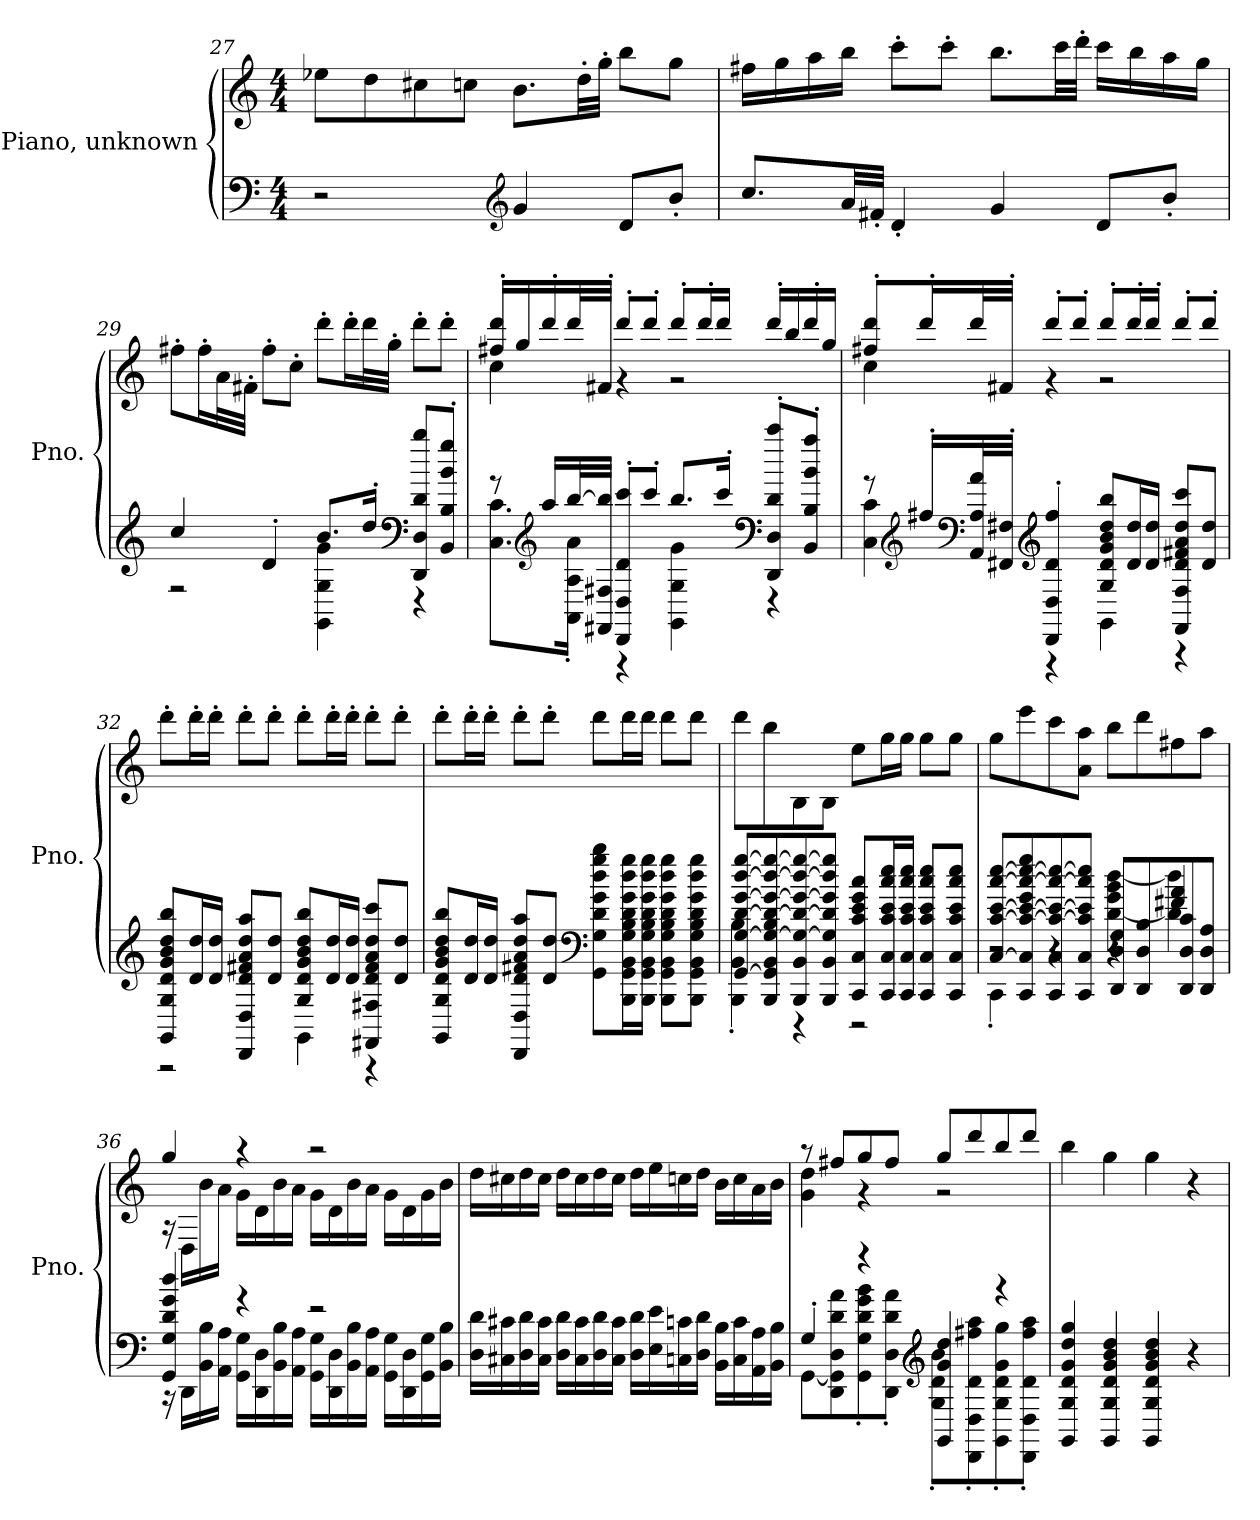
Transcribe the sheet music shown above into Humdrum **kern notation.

**kern	**kern
*part1	*part1
*staff2	*staff1
*I"Piano, unknown	*
*I'Pno.	*
*clefF4	*clefG2
*k[]	*k[]
*M4/4	*M4/4
=27	=27
2r	8ee-X\L
.	8dd\
.	8cc#X\
.	8ccn\J
*clefG2	*
4g/	8.b\L
.	32dd'\LL
.	32gg'\JJJ
8d/L	8bb\L
8b'/J	8gg\J
!!LO:LB:g=z
=28	=28
8.cc/L	16ff#X\LL
.	16gg\
.	16aa\
32a/LL	16bb\JJ
32f#X'/JJJ	.
4d'/	8ccc'\L
.	8ccc'\J
4g/	8.bb\L
.	32ccc\LL
.	32ddd'\JJJ
8d/L	16ccc\LL
.	16bb\
8b'/J	16aa\
.	16gg\JJ
=29	=29
*^	*
4cc/	2r	8ff#X'\L
.	.	16ff#'\L
.	.	32a\L
.	.	32f#X'\JJJ
4d'/	.	8ff#'\L
.	.	8cc'\J
8.b/L	4GG\ 4G\ 4g\	8ddd'\L
.	.	16ddd'\L
16dd'/Jk	.	32ddd\L
.	.	32gg'\JJJ
*clefF4	*	*
8DD/ 8D/ 8d/ 8bb/L	4r	8ddd'\L
8BB/' 8B/' 8b/' 8gg/'J	.	8ddd'\J
!!LO:LB:g=z
=30	=30	=30
*	*	*^
8r	8.C\ 8.c\L	16ff#X/' 16ddd/'LL	4cc\
.	.	16gg/	.
*clefG2	*	*	*
16aa/LL	.	16ddd'/	.
[32bb/L	16AA\' 16A\' 16a\'Jk	32ddd/L	.
32FF#X/ 32F#X/ 32bb/]JJJ	.	32f#X'/JJJ	.
8DD/' 8D/' 8d/' 8ccc/'L	4r	8ddd'/L	4r
8ccc'/J	.	8ddd'/J	.
8.bb/L	4GG\ 4G\ 4g\	8ddd'/L	2r
.	.	16ddd'/L	.
16ccc'/Jk	.	16ddd/JJ	.
*clefF4	*	*	*
8DD/' 8D/' 8d/' 8ccc/'L	4r	16ddd'/LL	.
.	.	16bb/	.
8BB/' 8B/' 8b/' 8aa/'J	.	16ddd'/	.
.	.	16gg/JJ	.
=31	=31	=31	=31
8r	4C\ 4c\	8ff#X/' 8ddd/'L	4cc\
*clefG2	*	*	*
16ff#X'/LL	.	16ddd'/L	.
*clefF4	*	*	*
32AA/ 32A/ 32a/L	.	32ddd/L	.
32FF#X/' 32F#X/'JJJ	.	32f#X'/JJJ	.
*clefG2	*	*	*
4DD/' 4D/' 4d/' 4ff#/'	4r	8ddd'/L	4r
.	.	8ddd'/J	.
8G/ 8d/ 8g/ 8b/ 8dd/ 8bb/L	4GG\	8ddd'/L	2r
16d/ 16dd/L	.	16ddd'/L	.
16d/ 16dd/JJ	.	16ddd'/JJ	.
8FF#/ 8F#/ 8d/ 8f#X/ 8a/ 8dd/ 8ccc/L	4r	8ddd'/L	.
8d/ 8dd/J	.	8ddd'/J	.
*	*	*v	*v
!!LO:LB:g=z
=32	=32	=32
8GG/ 8G/ 8d/ 8g/ 8b/ 8dd/ 8bb/L	2r	8ddd'\L
16d/ 16dd/L	.	16ddd'\L
16d/ 16dd/JJ	.	16ddd'\JJ
8DD/ 8D/ 8d/ 8f#X/ 8a/ 8dd/ 8aa/L	.	8ddd'\L
8d/ 8dd/J	.	8ddd'\J
8G/ 8d/ 8g/ 8b/ 8dd/ 8bb/L	4GG\	8ddd'\L
16d/ 16dd/L	.	16ddd'\L
16d/ 16dd/JJ	.	16ddd'\JJ
8FF#X/ 8F#X/ 8d/ 8f#/ 8a/ 8dd/ 8ccc/L	4r	8ddd'\L
8d/ 8dd/J	.	8ddd'\J
*v	*v	*
=33	=33
8GG/ 8G/ 8d/ 8g/ 8b/ 8dd/ 8bb/L	8ddd'\L
16d/ 16dd/L	16ddd'\L
16d/ 16dd/JJ	16ddd'\JJ
8DD/ 8D/ 8d/ 8f#X/ 8a/ 8dd/ 8aa/L	8ddd'\L
8d/ 8dd/J	8ddd'\J
*clefF4	*
8GG\ 8G\ 8d\ 8g\ 8dd\ 8gg\ 8bb\L	8ddd\L
16BBB\ 16GG\ 16BB\ 16G\ 16B\ 16d\ 16g\ 16dd\ 16gg\L	16ddd\L
16BBB\ 16GG\ 16BB\ 16G\ 16B\ 16d\ 16g\ 16dd\ 16gg\JJ	16ddd\JJ
8BBB\ 8GG\ 8BB\ 8G\ 8B\ 8d\ 8g\ 8dd\ 8gg\L	8ddd\L
8BBB\ 8GG\ 8BB\ 8G\ 8B\ 8d\ 8g\ 8dd\ 8gg\J	8ddd\J
=34	=34
*^	*
[8GG/ [8G/ [8d/ [8g/ [8dd/ [8gg/L	4BBB\' 4BB\' 4B\'	8ddd\L
8BBB/ 8GG/] 8BB/ 8G/_ 8B/ 8d/_ 8g/_ 8dd/_ 8gg/_	.	8bb\
8BBB/ 8BB/ 8G/_ 8d/_ 8g/_ 8dd/_ 8gg/_	4r	8B\
8BBB/ 8BB/ 8G/] 8d/] 8g/] 8dd/] 8gg/]J	.	8B\J
8CC/ 8C/ 8c/ 8e/ 8g/ 8cc/L	2r	8ee\L
16CC/ 16C/ 16c/ 16e/ 16cc/ 16ee/L	.	16gg\L
16CC/ 16C/ 16c/ 16e/ 16cc/ 16ee/JJ	.	16gg\JJ
8CC/ 8C/ 8c/ 8e/ 8cc/ 8ee/L	.	8gg\L
8CC/ 8C/ 8c/ 8e/ 8cc/ 8ee/J	.	8gg\J
!!LO:LB:g=z
=35	=35	=35
*	*^	*
2r	4CC'\	[8C/ [8c/ [8e/ [8cc/ [8ee/L	8gg\L
.	.	8CC/ 8C/] 8c/_ 8e/_ 8g/ 8cc/_ 8ee/_ 8gg/	8eee\
.	4r	8CC/ 8C/ 8c/_ 8e/_ 8cc/_ 8ee/_	8ccc\
.	.	8CC/ 8C/ 8c/] 8e/] 8cc/] 8ee/]J	8a\ 8aa\J
4r	[4d\ 4g\ 4b\ [4dd\	8DD/ 8D/ 8G/L	8bb\L
.	.	8DD/ 8D/ 8B/	8ddd\
4f#X/ 4a/	4d\] 4dd\]	8DD/ 8D/ 8c/	8ff#X\
.	.	8DD/ 8D/ 8A/J	8aa\J
*	*v	*v	*
=36	=36	=36
*	*	*^
4GG/ 4G/ 4d/ 4g/ 4dd/	16r	4gg/	16r
.	16DD\LL	.	16D\LL
.	16BB\ 16B\	.	16b\
.	16AA\ 16A\JJ	.	16a\JJ
4r	16GG\ 16G\LL	4r	16g\LL
.	16DD\ 16D\	.	16d\
.	16BB\ 16B\	.	16b\
.	16AA\ 16A\JJ	.	16a\JJ
2r	16GG\ 16G\LL	2r	16g\LL
.	16DD\ 16D\	.	16d\
.	16BB\ 16B\	.	16b\
.	16AA\ 16A\JJ	.	16a\JJ
.	16GG\ 16G\LL	.	16g\LL
.	16DD\ 16D\	.	16d\
.	16GG\ 16G\	.	16g\
.	16BB\ 16B\JJ	.	16b\JJ
*v	*v	*	*
*	*v	*v
!!LO:LB:g=z
=37	=37
16D\ 16d\LL	16dd\LL
16C#X\ 16c#X\	16cc#X\
16D\ 16d\	16dd\
16C#\ 16c#\JJ	16cc#\JJ
16D\ 16d\LL	16dd\LL
16C#\ 16c#\	16cc#\
16D\ 16d\	16dd\
16C#\ 16c#\JJ	16cc#\JJ
16D\ 16d\LL	16dd\LL
16E\ 16e\	16ee\
16Cn\ 16cn\	16ccn\
16D\ 16d\JJ	16dd\JJ
16BB\ 16B\LL	16b\LL
16C\ 16c\	16cc\
16AA\ 16A\	16a\
16BB\ 16B\JJ	16b\JJ
=38	=38
*^	*^
4G'/	[8GG\L	8r	4g\ 4dd\
.	8DD\ 8GG\] 8D\ 8d\ 8a\	8ff#X/L	.
4r	8GG\' 8G\' 8d\' 8g\' 8b\'	8gg/	4r
.	8DD\' 8D\' 8d\' 8a\'J	8ff#/J	.
*clefG2	*	*	*
4GG/ 4g/ 4dd/	8G\' 8d\' 8b\'L	8gg/L	2r
.	8DD\' 8D\' 8d\' 8ff#X\' 8aa\'	8ddd/	.
4r	8GG\' 8G\' 8d\' 8g\' 8gg\'	8bb/	.
.	8DD\' 8D\' 8d\' 8ff#\' 8aa\'J	8ddd/J	.
*v	*v	*	*
*	*v	*v
=39	=39
4GG/ 4G/ 4d/ 4g/ 4dd/ 4gg/	4bb\
4GG/ 4G/ 4d/ 4g/ 4b/ 4dd/	4gg\
4GG/ 4G/ 4d/ 4g/ 4b/ 4dd/	4gg\
4r	4r
=	=
*-	*-
